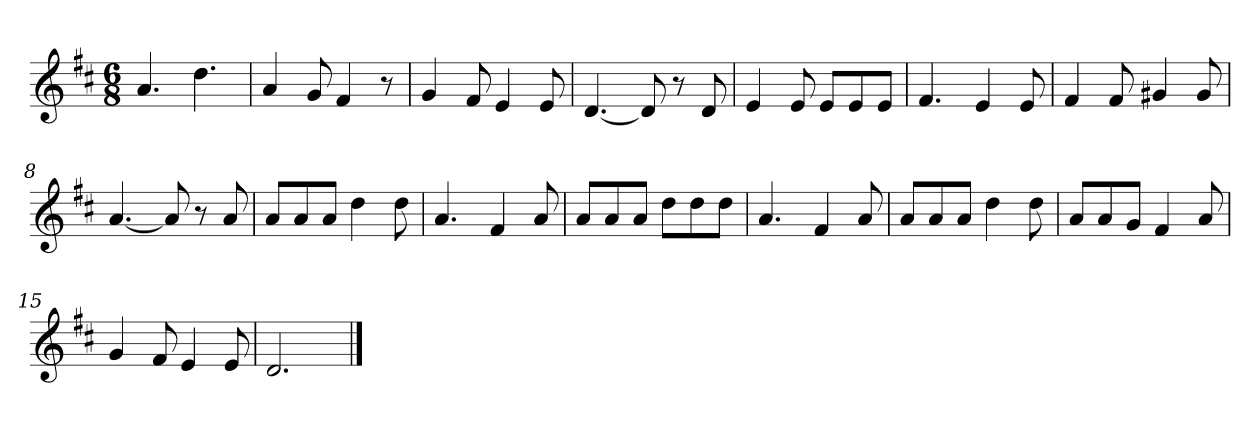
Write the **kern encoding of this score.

**kern
*part1
*staff1
*k[f#c#]
*M6/8
*MM120
=1
4.a
4.dd
=2
4a
8g
4f#
8r
=3
4g
8f#
4e
8e
=4
[4.d
8d]
8r
8d
=5
4e
8e
8eL
8e
8eJ
=6
4.f#
4e
8e
=7
4f#
8f#
4g#X
8g#
=8
[4.a
8a]
8r
8a
=9
8aL
8a
8aJ
4dd
8dd
=10
4.a
4f#
8a
=11
8aL
8a
8aJ
8ddL
8dd
8ddJ
=12
4.a
4f#
8a
=13
8aL
8a
8aJ
4dd
8dd
=14
8aL
8a
8gJ
4f#
8a
=15
4g
8f#
4e
8e
=16
2.d
==
*-
